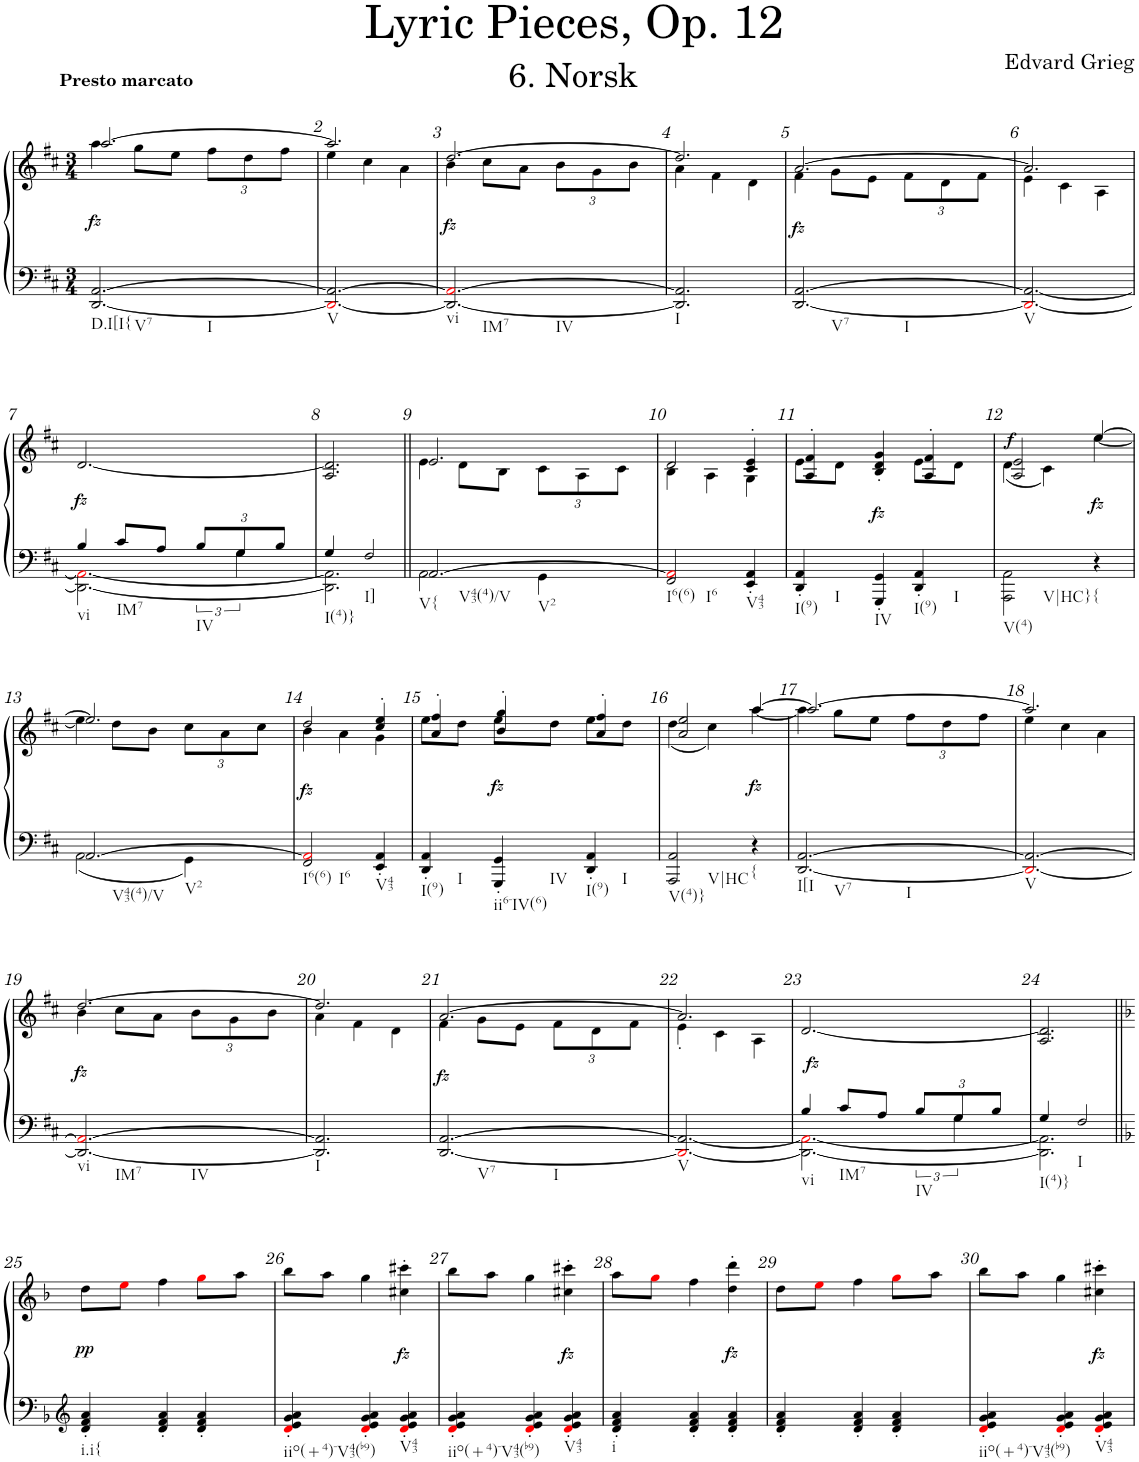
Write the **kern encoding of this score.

**kern	**kern	**dynam
*part1	*part1	*part1
*staff2	*staff1	*staff1/2
*I"Klavier linke Hand	*	*
*clefF4	*clefG2	*
*k[f#c#]	*k[f#c#]	*
*M3/4	*M3/4	*
=1	=1	=1
*	*^	*
!	!LO:TX:a:B:t=Presto marcato	!	!
!LO:TX:b:t=D.I[I{	!	!	!
!LO:TX:b:t=V7	!	!	!
!LO:TX:b:t=I	!	!	!
!	!	!	!LO:DY:b
[2.DD/ [2.AA/	[2.aa/	4aa\	fz
.	.	8gg\L	.
.	.	8ee\J	.
*	*	*Xbrackettup	*
.	.	12ff#\L	.
.	.	12dd\	.
.	.	12ff#\J	.
=2	=2	=2	=2
!LO:TX:b:t=V	!	!	!
2.DDi/_ 2.AA/_	2.aa/]	4ee\	.
.	.	4cc#\	.
.	.	4a\	.
=3	=3	=3	=3
!LO:TX:b:t=vi	!	!	!
!LO:TX:b:t=IM7	!	!	!
!LO:TX:b:t=IV	!	!	!
!	!	!	!LO:DY:b
2.DD/_ 2.AAi/_	[2.dd/	4b\	fz
.	.	8cc#\L	.
.	.	8a\J	.
.	.	12b\L	.
.	.	12g\	.
.	.	12b\J	.
=4	=4	=4	=4
!LO:TX:b:t=I	!	!	!
2.DD/] 2.AA/]	2.dd/]	4a\	.
.	.	4f#\	.
.	.	4d\	.
=5	=5	=5	=5
!LO:TX:b:t=V7	!	!	!
!LO:TX:b:t=I	!	!	!
!	!	!	!LO:DY:b
[2.DD/ [2.AA/	[2.a/	4f#\	fz
.	.	8g\L	.
.	.	8e\J	.
.	.	12f#\L	.
.	.	12d\	.
.	.	12f#\J	.
=6	=6	=6	=6
!LO:TX:b:t=V	!	!	!
2.DDi/_ 2.AA/_	2.a/]	4e\	.
.	.	4c#\	.
.	.	4A\	.
!!LO:LB:g=z
=7	=7	=7	=7
*^	*	*	*
*	*^	*	*	*
!LO:TX:b:t=vi	!	!	!	!	!
!	!	!	!	!	!LO:DY:b
*	*	*	*v	*v	*
4B/	2.DD\_ 2.AAi\_	2ryy	[2.d/	fz
!LO:TX:b:t=IM7	!	!	!	!
8c#/L	.	.	.	.
8A/J	.	.	.	.
*Xbrackettup	*	*brackettup	*	*
!LO:TX:b:t=IV	!	!	!	!
12B/L	.	12ryy	.	.
12G/	.	6G\	.	.
12B/J	.	.	.	.
*	*v	*v	*	*
=8	=8	=8	=8
!LO:TX:b:t=I(4)}	!	!	!
4G/	2.DD\] 2.AA\]	2.A/ 2.d/]	.
!LO:TX:b:t=I]	!	!	!
2F#/	.	.	.
=9||	=9||	=9||	=9||
*	*	*^	*
!LO:TX:b:t=V{	!	!	!	!
!LO:TX:b:t=V43(4)/V	!	!	!	!
!LO:TX:b:t=V2	!	!	!	!
[2.AA/	2AA\	2.e/	4e\	.
.	.	.	8d\L	.
.	.	.	8B\J	.
.	4GG\	.	12c#\L	.
.	.	.	12A\	.
.	.	.	12c#\J	.
*v	*v	*	*	*
=10	=10	=10	=10
!LO:TX:b:t=I6(6)	!	!	!
!LO:TX:b:t=I6	!	!	!
2FF#/ 2AAi/]	2d/	4B\	.
.	.	4A\	.
!LO:TX:b:t=V43	!	!	!
4EE/' 4AA/'	4c#/' 4e/'	4G\	.
=11	=11	=11	=11
!LO:TX:b:t=I(9)	!	!	!
!LO:TX:b:t=I	!	!	!
4DD/' 4AA/'	4A/' 4f#/'	8e\L	.
.	.	8d\J	.
!LO:TX:b:t=IV	!	!	!
!	!	!	!LO:DY:b
4GGG/' 4GG/'	4B/' 4d/' 4g/'	4ryy	fz
!LO:TX:b:t=I(9)	!	!	!
!LO:TX:b:t=I	!	!	!
4DD/' 4AA/'	4A/' 4f#/'	8e\L	.
.	.	8d\J	.
=12	=12	=12	=12
!LO:TX:b:t=V(4)	!	!	!
!LO:TX:b:t=V|HC}	!	!	!
!	!	!	!LO:DY:a
2AAA\ 2AA\	2A/ 2e/	(4d\	f
.	.	4c#\)	.
!LO:TX:b:t={	!	!	!
!	!	!	!LO:DY:b
4r	[4ee/	[4ee\	fz
!!LO:LB:g=z	!!
=13	=13	=13	=13
*^	*	*	*
!LO:TX:b:t=V43(4)/V	!	!	!	!
!LO:TX:b:t=V2	!	!	!	!
[2.AA/	2AA\	2.ee/]	4ee\]	.
.	.	.	8dd\L	.
.	.	.	8b\J	.
.	4GG\	.	12cc#\L	.
.	.	.	12a\	.
.	.	.	12cc#\J	.
*v	*v	*	*	*
=14	=14	=14	=14
!LO:TX:b:t=I6(6)	!	!	!
!LO:TX:b:t=I6	!	!	!
!	!	!	!LO:DY:b
2FF#/ 2AAi/]	2dd/	4b\	fz
.	.	4a\	.
!LO:TX:b:t=V43	!	!	!
4EE/' 4AA/'	4cc#/' 4ee/'	4g\	.
=15	=15	=15	=15
!LO:TX:b:t=I(9)	!	!	!
!LO:TX:b:t=I	!	!	!
4DD/' 4AA/'	4a/' 4ff#/'	8ee\L	.
.	.	8dd\J	.
!LO:TX:b:t=ii6-IV(6)	!	!	!
!LO:TX:b:t=IV	!	!	!
!	!	!	!LO:DY:b
4GGG/' 4GG/'	4b/' 4gg/'	8ee\L	fz
.	.	8dd\J	.
!LO:TX:b:t=I(9)	!	!	!
!LO:TX:b:t=I	!	!	!
4DD/' 4AA/'	4a/' 4ff#/'	8ee\L	.
.	.	8dd\J	.
=16	=16	=16	=16
!LO:TX:b:t=V(4)}	!	!	!
!LO:TX:b:t=V|HC	!	!	!
2AAA/ 2AA/	2a/ 2ee/	(4dd\	.
.	.	4cc#\)	.
!LO:TX:b:t={	!	!	!
!	!	!	!LO:DY:b
4r	[4aa/	[4aa\	fz
=17	=17	=17	=17
!LO:TX:b:t=I[I	!	!	!
!LO:TX:b:t=V7	!	!	!
!LO:TX:b:t=I	!	!	!
[2.DD/ [2.AA/	2.aa/_	4aa\]	.
.	.	8gg\L	.
.	.	8ee\J	.
.	.	12ff#\L	.
.	.	12dd\	.
.	.	12ff#\J	.
=18	=18	=18	=18
!LO:TX:b:t=V	!	!	!
2.DDi/_ 2.AA/_	2.aa/]	4ee\	.
.	.	4cc#\	.
.	.	4a\	.
!!LO:LB:g=z	!!
=19	=19	=19	=19
!LO:TX:b:t=vi	!	!	!
!LO:TX:b:t=IM7	!	!	!
!LO:TX:b:t=IV	!	!	!
!	!	!	!LO:DY:b
2.DD/_ 2.AAi/_	[2.dd/	4b\	fz
.	.	8cc#\L	.
.	.	8a\J	.
.	.	12b\L	.
.	.	12g\	.
.	.	12b\J	.
=20	=20	=20	=20
!LO:TX:b:t=I	!	!	!
2.DD/] 2.AA/]	2.dd/]	4a\	.
.	.	4f#\	.
.	.	4d\	.
=21	=21	=21	=21
!LO:TX:b:t=V7	!	!	!
!LO:TX:b:t=I	!	!	!
!	!	!	!LO:DY:b
[2.DD/ [2.AA/	[2.a/	4f#\	fz
.	.	8g\L	.
.	.	8e\J	.
.	.	12f#\L	.
.	.	12d\	.
.	.	12f#\J	.
=22	=22	=22	=22
!LO:TX:b:t=V	!	!	!
2.DDi/_ 2.AA/_	2.a/]	4e'\	.
.	.	4c#\	.
.	.	4A\	.
=23	=23	=23	=23
*^	*	*	*
*	*^	*	*	*
!LO:TX:b:t=vi	!	!	!	!	!
!	!	!	!	!	!LO:DY:b
*	*	*	*v	*v	*
4B/	2.DD\_ 2.AAi\_	2ryy	[2.d/	fz
!LO:TX:b:t=IM7	!	!	!	!
8c#/L	.	.	.	.
8A/J	.	.	.	.
*Xbrackettup	*	*brackettup	*	*
!LO:TX:b:t=IV	!	!	!	!
12B/L	.	12ryy	.	.
12G/	.	6G\	.	.
12B/J	.	.	.	.
*	*v	*v	*	*
=24	=24	=24	=24
!LO:TX:b:t=I(4)}	!	!	!
4G/	2.DD\] 2.AA\]	2.A/ 2.d/]	.
!LO:TX:b:t=I	!	!	!
2F#/	.	.	.
*v	*v	*	*
!!LO:LB:g=z
=25||	=25||	=25||
*clefG2	*	*
*k[b-]	*k[b-]	*
!LO:TX:b:t=i.i{	!	!
!	!	!LO:DY:b
4d/' 4f/' 4a/'	8dd\L	pp
.	8eei\J	.
4d/' 4f/' 4a/'	4ff\	.
4d/' 4f/' 4a/'	8ggi\L	.
.	8aa\J	.
=26	=26	=26
!LO:TX:b:t=iio(+4)-V43(b9)	!	!
4di/' 4e/' 4g/' 4a/'	8bb-\L	.
.	8aa\J	.
4di/' 4e/' 4g/' 4a/'	4gg\	.
!LO:TX:b:t=V43	!	!
!	!	!LO:DY:b
4di/' 4e/' 4g/' 4a/'	4cc#X\' 4ccc#X\'	fz
=27	=27	=27
!LO:TX:b:t=iio(+4)-V43(b9)	!	!
4di/' 4e/' 4g/' 4a/'	8bb-\L	.
.	8aa\J	.
4di/' 4e/' 4g/' 4a/'	4gg\	.
!LO:TX:b:t=V43	!	!
!	!	!LO:DY:b
4di/' 4e/' 4g/' 4a/'	4cc#X\' 4ccc#X\'	fz
=28	=28	=28
!LO:TX:b:t=i	!	!
4d/' 4f/' 4a/'	8aa\L	.
.	8ggi\J	.
4d/' 4f/' 4a/'	4ff\	.
!	!	!LO:DY:b
4d/' 4f/' 4a/'	4dd\' 4ddd\'	fz
=29	=29	=29
4d/' 4f/' 4a/'	8dd\L	.
.	8eei\J	.
4d/' 4f/' 4a/'	4ff\	.
4d/' 4f/' 4a/'	8ggi\L	.
.	8aa\J	.
=30	=30	=30
!LO:TX:b:t=iio(+4)-V43(b9)	!	!
4di/' 4e/' 4g/' 4a/'	8bb-\L	.
.	8aa\J	.
4di/' 4e/' 4g/' 4a/'	4gg\	.
!LO:TX:b:t=V43	!	!
!	!	!LO:DY:b
4di/' 4e/' 4g/' 4a/'	4cc#X\' 4ccc#X\'	fz
=	=	=
*-	*-	*-
